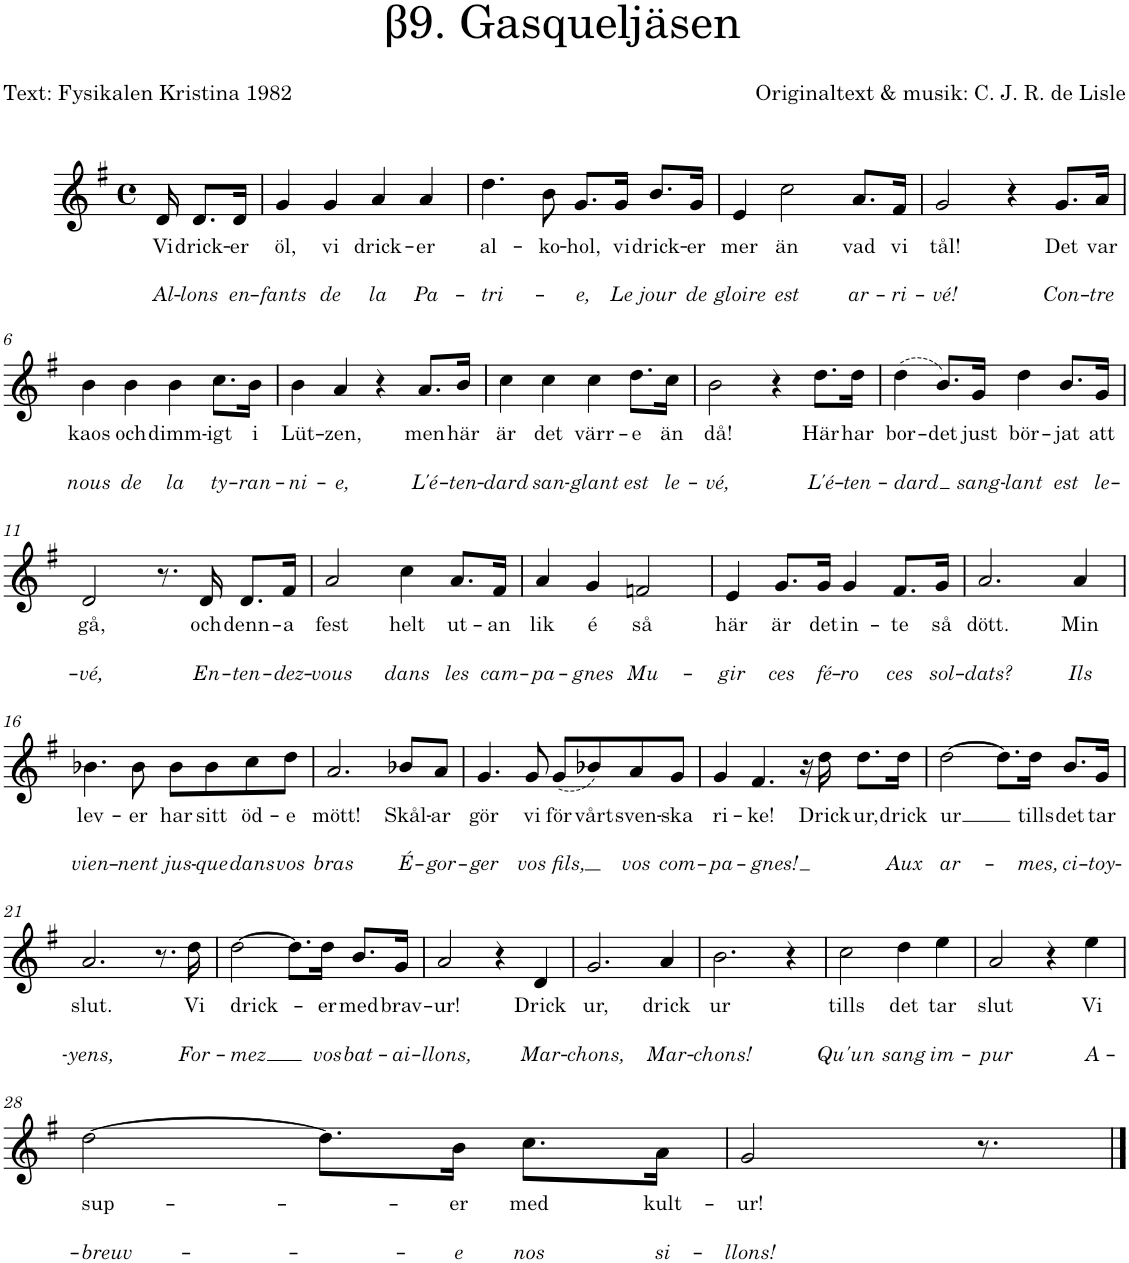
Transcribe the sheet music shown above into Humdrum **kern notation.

**kern	**text	**text	**text
*part1	*part1	*part1	*part1
*staff1	*staff1	*staff1	*staff1
*I"Röst	*	*	*
*clefG2	*	*	*
*k[f#]	*	*	*
*M4/4	*	*	*
*met(c)	*	*	*
=1	=1	=1	=1
!	!LO:LY:b	!	!LO:LY:b
16d/	Vi	.	Al-
!	!LO:LY:b	!	!LO:LY:b
8.d/L	drick-	.	-lons
!	!LO:LY:b	!	!LO:LY:b
16d/Jk	-er	.	en-
=2	=2	=2	=2
!	!LO:LY:b	!	!LO:LY:b
4g/	öl,	.	-fants
!	!LO:LY:b	!	!LO:LY:b
4g/	vi	.	de
!	!LO:LY:b	!	!LO:LY:b
4a/	drick-	.	la
!	!LO:LY:b	!	!LO:LY:b
4a/	-er	.	Pa-
=3	=3	=3	=3
!	!LO:LY:b	!	!LO:LY:b
4.dd\	al-	.	-tri-
!	!LO:LY:b	!	!
8b\	ko-	.	.
!	!LO:LY:b	!	!LO:LY:b
8.g/L	-hol,	.	-e,
!	!LO:LY:b	!	!LO:LY:b
16g/Jk	vi	.	Le
!	!LO:LY:b	!	!LO:LY:b
8.b/L	drick-	.	jour
!	!LO:LY:b	!	!LO:LY:b
16g/Jk	-er	.	de
=4	=4	=4	=4
!	!LO:LY:b	!	!LO:LY:b
4e/	mer	.	gloire
!	!LO:LY:b	!	!LO:LY:b
2cc\	än	.	est
!	!LO:LY:b	!	!LO:LY:b
8.a/L	vad	.	ar-
!	!LO:LY:b	!	!LO:LY:b
16f#/Jk	vi	.	-ri-
=5	=5	=5	=5
!	!LO:LY:b	!	!LO:LY:b
2g/	tål!	.	-vé!
4r	.	.	.
!	!LO:LY:b	!	!LO:LY:b
8.g/L	Det	.	Con-
!	!LO:LY:b	!	!LO:LY:b
16a/Jk	var	.	-tre
!!LO:LB:g=z
=6	=6	=6	=6
!	!LO:LY:b	!	!LO:LY:b
4b\	kaos	.	nous
!	!LO:LY:b	!	!LO:LY:b
4b\	och	.	de
!	!LO:LY:b	!	!LO:LY:b
4b\	dimm-	.	la
!	!LO:LY:b	!	!LO:LY:b
8.cc\L	-igt	.	ty-
!	!LO:LY:b	!	!LO:LY:b
16b\Jk	i	.	-ran-
=7	=7	=7	=7
!	!LO:LY:b	!	!LO:LY:b
4b\	Lüt-	.	-ni-
!	!LO:LY:b	!	!LO:LY:b
4a/	-zen,	.	-e,
4r	.	.	.
!	!LO:LY:b	!	!LO:LY:b
8.a/L	men	.	L'é-
!	!LO:LY:b	!	!LO:LY:b
16b/Jk	här	.	-ten-
=8	=8	=8	=8
!	!LO:LY:b	!	!LO:LY:b
4cc\	är	.	-dard
!	!LO:LY:b	!	!LO:LY:b
4cc\	det	.	san-
!	!LO:LY:b	!	!LO:LY:b
4cc\	värr-	.	-glant
!	!LO:LY:b	!	!LO:LY:b
8.dd\L	-e	.	est
!	!LO:LY:b	!	!LO:LY:b
16cc\Jk	än	.	le-
=9	=9	=9	=9
!	!LO:LY:b	!	!LO:LY:b
2b\	då!	.	-vé,
4r	.	.	.
!	!LO:LY:b	!	!LO:LY:b
8.dd\L	Här	.	L'é-
!	!LO:LY:b	!	!LO:LY:b
16dd\Jk	har	.	-ten-
=10	=10	=10	=10
!	!LO:LY:b	!	!LO:LY:b
(4dd\	bor-	.	-dard
!	!LO:LY:b	!	!
8.b/L)	-det	.	.
!	!LO:LY:b	!	!LO:LY:b
16g/Jk	just	.	sang-
!	!LO:LY:b	!	!LO:LY:b
4dd\	bör-	.	-lant
!	!LO:LY:b	!	!LO:LY:b
8.b/L	-jat	.	est
!	!LO:LY:b	!	!LO:LY:b
16g/Jk	att	.	le-
!!LO:LB:g=z
=11	=11	=11	=11
!	!LO:LY:b	!	!LO:LY:b
2d/	gå,	.	-vé,
8.r	.	.	.
!	!LO:LY:b	!	!LO:LY:b
16d/	och	.	En-
!	!LO:LY:b	!	!LO:LY:b
8.d/L	denn-	.	-ten-
!	!LO:LY:b	!	!LO:LY:b
16f#/Jk	-a	.	-dez-
=12	=12	=12	=12
!	!LO:LY:b	!	!LO:LY:b
2a/	fest	.	-vous
!	!LO:LY:b	!	!LO:LY:b
4cc\	helt	.	dans
!	!LO:LY:b	!	!LO:LY:b
8.a/L	ut-	.	les
!	!LO:LY:b	!	!LO:LY:b
16f#/Jk	-an	.	cam-
=13	=13	=13	=13
!	!LO:LY:b	!	!LO:LY:b
4a/	lik	.	-pa-
!	!LO:LY:b	!	!LO:LY:b
4g/	é	.	-gnes
!	!LO:LY:b	!	!LO:LY:b
2fn/	så	.	Mu-
=14	=14	=14	=14
!	!LO:LY:b	!	!LO:LY:b
4e/	här	.	-gir
!	!LO:LY:b	!	!LO:LY:b
8.g/L	är	.	ces
!	!LO:LY:b	!	!LO:LY:b
16g/Jk	det	.	fé-
!	!LO:LY:b	!	!LO:LY:b
4g/	in-	.	-ro
!	!LO:LY:b	!	!LO:LY:b
8.f#/L	-te	.	ces
!	!LO:LY:b	!	!LO:LY:b
16g/Jk	så	.	sol-
=15	=15	=15	=15
!	!LO:LY:b	!	!LO:LY:b
2.a/	dött.	.	-dats?
!	!LO:LY:b	!	!LO:LY:b
4a/	Min	.	Ils
!!LO:LB:g=z
=16	=16	=16	=16
!	!LO:LY:b	!	!LO:LY:b
4.b-X\	lev-	.	vien-
!	!LO:LY:b	!	!LO:LY:b
8b-\	-er	.	-nent
!	!LO:LY:b	!	!LO:LY:b
8b-\L	har	.	jus-
!	!LO:LY:b	!	!LO:LY:b
8b-\	sitt	.	-que
!	!LO:LY:b	!	!LO:LY:b
8cc\	öd-	.	dans
!	!LO:LY:b	!	!LO:LY:b
8dd\J	-e	.	vos
=17	=17	=17	=17
!	!LO:LY:b	!	!LO:LY:b
2.a/	mött!	.	bras
!	!LO:LY:b	!	!LO:LY:b
8b-X/L	Skål-	.	É-
!	!LO:LY:b	!	!LO:LY:b
8a/J	-ar	.	-gor-
=18	=18	=18	=18
!	!LO:LY:b	!	!LO:LY:b
4.g/	gör	.	-ger
!	!LO:LY:b	!	!LO:LY:b
8g/	vi	.	vos
!	!LO:LY:b	!	!LO:LY:b
(8g/L	för	.	fils,
!	!LO:LY:b	!	!
8b-X/)	vårt	.	.
!	!LO:LY:b	!	!LO:LY:b
8a/	sven-	.	vos
!	!LO:LY:b	!	!LO:LY:b
8g/J	-ska	.	com-
=19	=19	=19	=19
!	!LO:LY:b	!	!LO:LY:b
4g/	ri-	.	-pa-
!	!LO:LY:b	!	!LO:LY:b
4.f#/	-ke!	.	-gnes!
16r	.	.	.
!	!LO:LY:b	!	!
16dd\	Drick	.	.
!	!LO:LY:b	!	!
8.dd\L	ur,	.	.
!	!LO:LY:b	!	!LO:LY:b
16dd\Jk	drick	.	Aux
=20	=20	=20	=20
!	!LO:LY:b	!	!LO:LY:b
[2dd\	ur	.	ar-
8.dd\L]	.	.	.
!	!LO:LY:b	!	!LO:LY:b
16dd\Jk	tills	.	-mes,
!	!LO:LY:b	!	!LO:LY:b
8.b/L	det	.	ci-
!	!LO:LY:b	!	!LO:LY:b
16g/Jk	tar	.	-toy-
!!LO:LB:g=z
=21	=21	=21	=21
!	!LO:LY:b	!	!LO:LY:b
2.a/	slut.	.	-yens,
8.r	.	.	.
!	!LO:LY:b	!	!LO:LY:b
16dd\	Vi	.	For-
=22	=22	=22	=22
!	!LO:LY:b	!	!LO:LY:b
[2dd\	-drick-	.	-mez
8.dd\L]	.	.	.
!	!LO:LY:b	!	!LO:LY:b
16dd\Jk	-er	.	vos
!	!LO:LY:b	!	!LO:LY:b
8.b/L	med	.	bat-
!	!LO:LY:b	!	!LO:LY:b
16g/Jk	brav-	.	-ai-
=23	=23	=23	=23
!	!LO:LY:b	!	!LO:LY:b
2a/	ur!	.	-llons,
4r	.	.	.
!	!LO:LY:b	!	!LO:LY:b
4d/	Drick	.	Mar-
=24	=24	=24	=24
!	!LO:LY:b	!	!LO:LY:b
2.g/	ur,	.	-chons,
!	!LO:LY:b	!	!LO:LY:b
4a/	drick	.	Mar-
=25	=25	=25	=25
!	!LO:LY:b	!	!LO:LY:b
2.b\	ur	.	-chons!
4r	.	.	.
=26	=26	=26	=26
!	!LO:LY:b	!	!LO:LY:b
2cc\	tills	.	Qu'un
!	!LO:LY:b	!	!LO:LY:b
4dd\	det	.	sang
!	!LO:LY:b	!	!LO:LY:b
4ee\	tar	.	im-
=27	=27	=27	=27
!	!LO:LY:b	!	!LO:LY:b
2a/	slut	.	-pur
4r	.	.	.
!	!LO:LY:b	!	!LO:LY:b
4ee\	Vi	.	A-
!!LO:LB:g=z
=28	=28	=28	=28
!	!LO:LY:b	!	!LO:LY:b
[2dd\	sup-	.	-breuv-
8.dd\L]	.	.	.
!	!LO:LY:b	!	!LO:LY:b
16b\Jk	-er	.	-e
!	!LO:LY:b	!	!LO:LY:b
8.cc\L	med	.	nos
!	!LO:LY:b	!	!LO:LY:b
16a\Jk	kult-	.	si-
=29	=29	=29	=29
!	!LO:LY:b	!	!LO:LY:b
2g/	-ur!	.	-llons!
8.r	.	.	.
==	==	==	==
*-	*-	*-	*-
